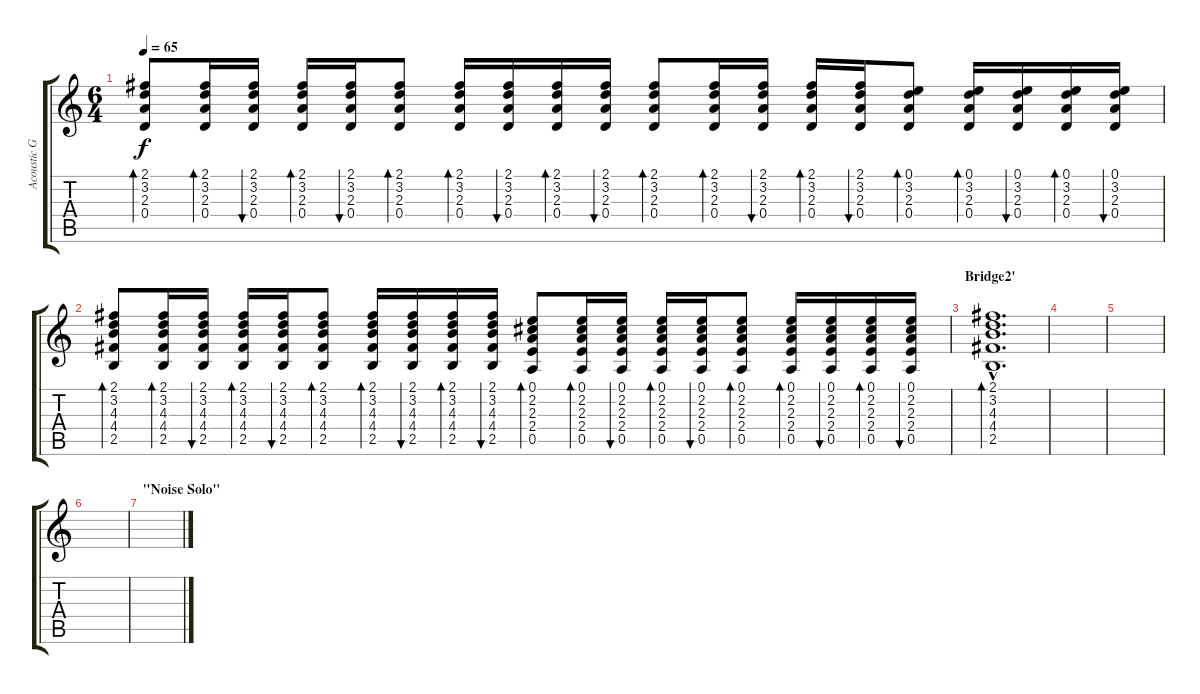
\track ("Acoustic Guitar" "Acoustic G") {instrument acousticguitarsteel}
\staff {score tabs}
\tuning (E4 B3 G3 D3 A2 E2) {hide}
\ts (6 4)
\tempo 65
\clef g2
\ks c
(2.1 3.2 2.3 0.4).8{bd 30 dy f} (2.1 3.2 2.3 0.4).16{bd 30} (2.1 3.2 2.3 0.4).16{bu 30} (2.1 3.2 2.3 0.4).16{bd 30} (2.1 3.2 2.3 0.4).16{bu 30} (2.1 3.2 2.3 0.4).8{bd 30} (2.1 3.2 2.3 0.4).16{bd 30} (2.1 3.2 2.3 0.4).16{bu 30} (2.1 3.2 2.3 0.4).16{bd 30} (2.1 3.2 2.3 0.4).16{bu 30} (2.1 3.2 2.3 0.4).8{bd 30} (2.1 3.2 2.3 0.4).16{bd 30} (2.1 3.2 2.3 0.4).16{bu 30} (2.1 3.2 2.3 0.4).16{bd 30} (2.1 3.2 2.3 0.4).16{bu 30} (0.1 3.2 2.3 0.4).8{bd 30} (0.1 3.2 2.3 0.4).16{bd 30} (0.1 3.2 2.3 0.4).16{bu 30} (0.1 3.2 2.3 0.4).16{bd 30} (0.1 3.2 2.3 0.4).16{bu 30} |
(2.1 3.2 4.3 4.4 2.5).8{bd 30} (2.1 3.2 4.3 4.4 2.5).16{bd 30} (2.1 3.2 4.3 4.4 2.5).16{bu 30} (2.1 3.2 4.3 4.4 2.5).16{bd 30} (2.1 3.2 4.3 4.4 2.5).16{bu 30} (2.1 3.2 4.3 4.4 2.5).8{bd 30} (2.1 3.2 4.3 4.4 2.5).16{bd 30} (2.1 3.2 4.3 4.4 2.5).16{bu 30} (2.1 3.2 4.3 4.4 2.5).16{bd 30} (2.1 3.2 4.3 4.4 2.5).16{bu 30} (0.1 2.2 2.3 2.4 0.5).8{bd 30} (0.1 2.2 2.3 2.4 0.5).16{bd 30} (0.1 2.2 2.3 2.4 0.5).16{bu 30} (0.1 2.2 2.3 2.4 0.5).16{bd 30} (0.1 2.2 2.3 2.4 0.5).16{bu 30} (0.1 2.2 2.3 2.4 0.5).8{bd 30} (0.1 2.2 2.3 2.4 0.5).16{bd 30} (0.1 2.2 2.3 2.4 0.5).16{bu 30} (0.1 2.2 2.3 2.4 0.5).16{bd 30} (0.1 2.2 2.3 2.4 0.5).16{bu 30} |
\section ("" "Bridge2'")
(2.1{hac} 3.2{hac} 4.3{hac} 4.4{hac} 2.5{hac}).1{d bd 30} |
|
|
|
\section ("" "\"Noise Solo\"")
